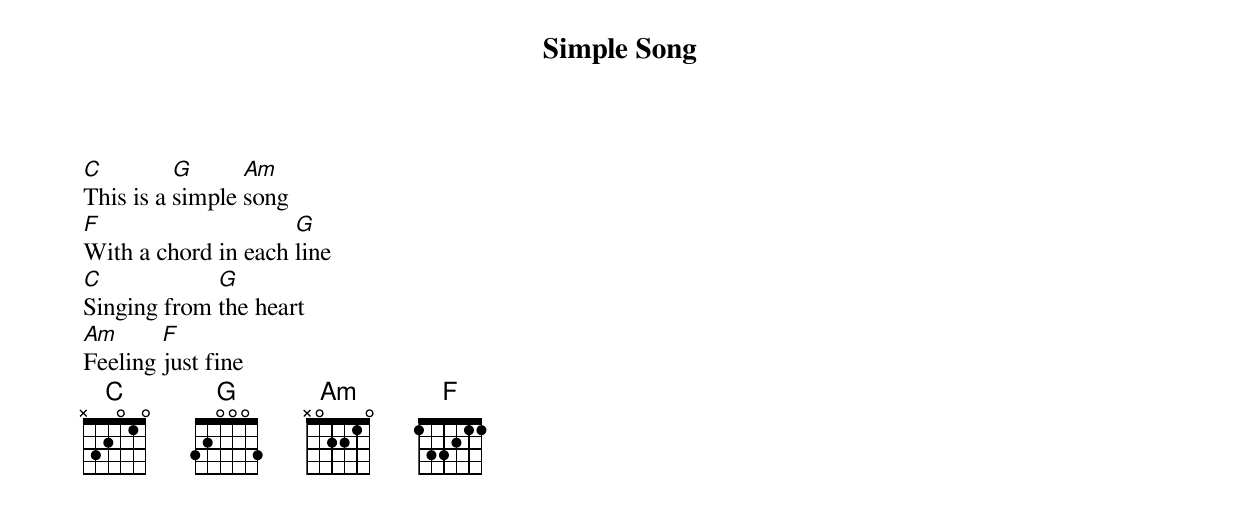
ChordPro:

{title: Simple Song}
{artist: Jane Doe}
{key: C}
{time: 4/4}
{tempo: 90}

[C]This is a [G]simple [Am]song
[F]With a chord in each [G]line
[C]Singing from [G]the heart
[Am]Feeling [F]just fine
